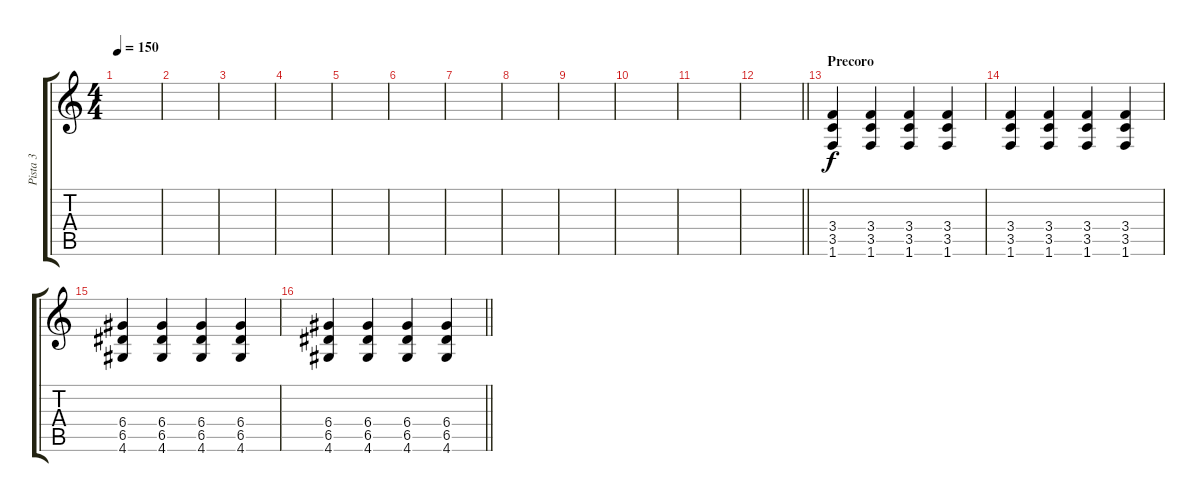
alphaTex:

\track ("Pista 3" "Pista 3") {instrument distortionguitar}
\staff {score tabs}
\tuning (E4 B3 G3 D3 A2 E2) {hide}
\ts (4 4)
\tempo 150
\clef g2
\ks c
|
|
|
|
|
|
|
|
|
|
|
\barLineRight lightlight
|
\section ("" "Precoro")
(3.4 3.5 1.6).4{volume 13} (3.4 3.5 1.6).4 (3.4 3.5 1.6).4 (3.4 3.5 1.6).4 |
(3.4 3.5 1.6).4 (3.4 3.5 1.6).4 (3.4 3.5 1.6).4 (3.4 3.5 1.6).4 |
(6.4 6.5 4.6).4 (6.4 6.5 4.6).4 (6.4 6.5 4.6).4 (6.4 6.5 4.6).4 |
\barLineRight lightlight
(6.4 6.5 4.6).4 (6.4 6.5 4.6).4 (6.4 6.5 4.6).4 (6.4 6.5 4.6).4
